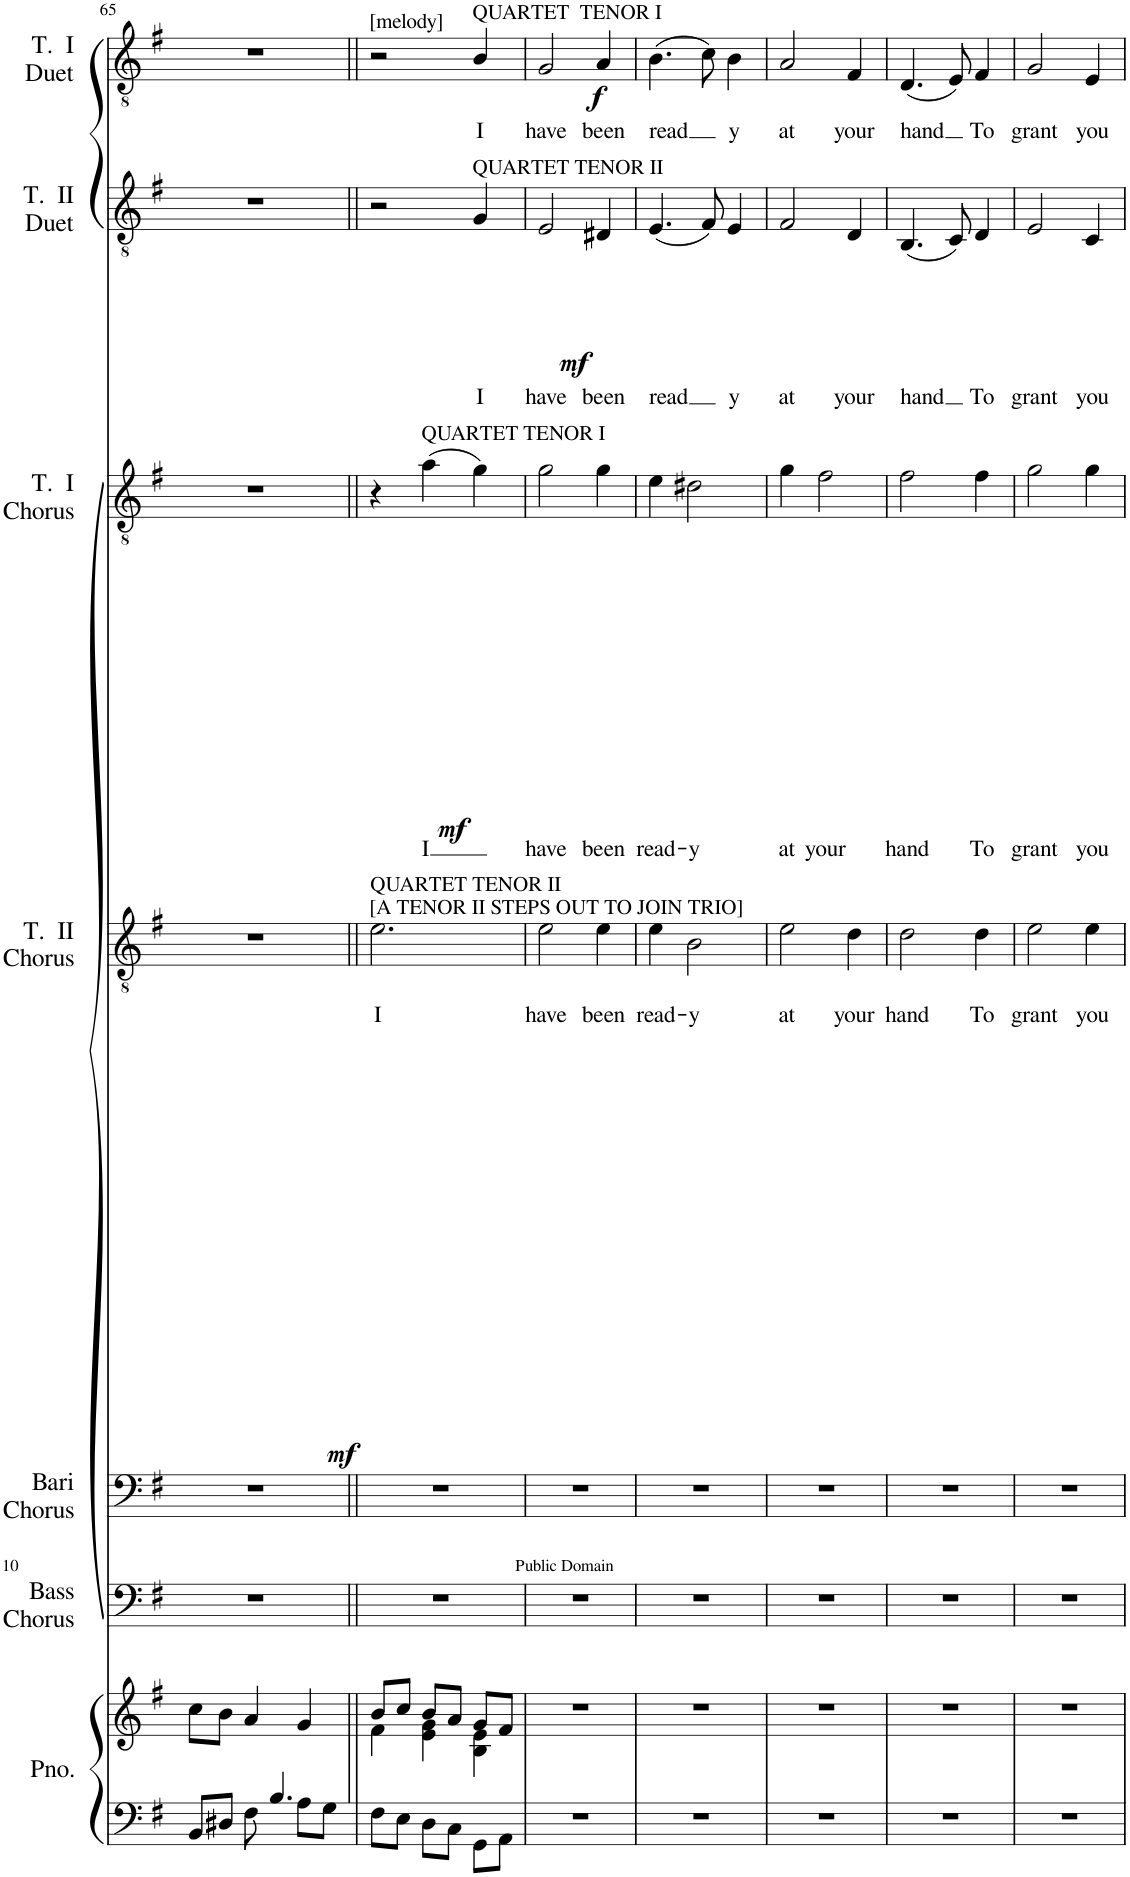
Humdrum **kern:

**kern	**kern	**kern	**kern	**kern	**text	**text	**dynam	**kern	**text	**text	**dynam	**kern	**text	**text	**dynam	**kern	**text	**text	**dynam
*part7	*part7	*part6	*part5	*part4	*part4	*part4	*part4	*part3	*part3	*part3	*part3	*part2	*part2	*part2	*part2	*part1	*part1	*part1	*part1
*staff8	*staff7	*staff6	*staff5	*staff4	*staff4	*staff4	*staff4	*staff3	*staff3	*staff3	*staff3	*staff2	*staff2	*staff2	*staff2	*staff1	*staff1	*staff1	*staff1
*I"Piano	*	*I"Bass Chorus	*I"Baritone Chorus	*I"Tenor II Chorus	*	*	*	*I"Tenor I Chorus	*	*	*	*I"Tenor II Duet	*	*	*	*I"Tenor I Duet	*	*	*
*I'Pno.	*	*I'Bass Chorus	*I'Bari Chorus	*I'T.  II Chorus	*	*	*	*I'T.  I Chorus	*	*	*	*I'T.  II Duet	*	*	*	*I'T.  I Duet	*	*	*
!!LO:PB:g=z
*clefF4	*clefG2	*clefF4	*clefF4	*clefGv2	*	*	*	*clefGv2	*	*	*	*clefGv2	*	*	*	*clefGv2	*	*	*
*k[f#]	*k[f#]	*k[f#]	*k[f#]	*k[f#]	*	*	*	*k[f#]	*	*	*	*k[f#]	*	*	*	*k[f#]	*	*	*
*M3/4	*M3/4	*M3/4	*M3/4	*M3/4	*	*	*	*M3/4	*	*	*	*M3/4	*	*	*	*M3/4	*	*	*
=65	=65	=65	=65	=65	=65	=65	=65	=65	=65	=65	=65	=65	=65	=65	=65	=65	=65	=65	=65
*^	*	*	*	*	*	*	*	*	*	*	*	*	*	*	*	*	*	*	*
8BB/L	2ryy	8cc\L	2.r	2.r	2.r	.	.	.	2.r	.	.	.	2.r	.	.	.	2.r	.	.	.
8D#X/J	.	8b\J	.	.	.	.	.	.	.	.	.	.	.	.	.	.	.	.	.	.
8F#\	.	4a/	.	.	.	.	.	.	.	.	.	.	.	.	.	.	.	.	.	.
4.B/	.	.	.	.	.	.	.	.	.	.	.	.	.	.	.	.	.	.	.	.
.	8A\L	4g/	.	.	.	.	.	.	.	.	.	.	.	.	.	.	.	.	.	.
.	8G\J	.	.	.	.	.	.	.	.	.	.	.	.	.	.	.	.	.	.	.
=66||	=66||	=66||	=66||	=66||	=66||	=66||	=66||	=66||	=66||	=66||	=66||	=66||	=66||	=66||	=66||	=66||	=66||	=66||	=66||	=66||
*	*	*^	*	*	*	*	*	*	*	*	*	*	*	*	*	*	*	*	*	*
!	!	!	!	!	!	!	!	!	!	!	!	!	!	!	!	!	!	!LO:TX:a:t=[melody]	!	!	!
!	!	!	!	!	!	!LO:TX:a:t=[A TENOR II STEPS OUT TO JOIN TRIO]	!	!	!	!	!	!	!	!	!	!	!	!	!	!	!
!	!	!	!	!	!	!LO:TX:a:t=QUARTET TENOR II	!	!	!	!	!	!	!	!	!	!	!	!	!	!	!
!	!	!	!	!	!	!	!	!LO:LY:b	!LO:DY:b	!	!	!	!	!	!	!	!	!	!	!	!
2.ryy	8F#\L	8b/L	4f#\	2.r	2.r	2.e\	.	I	mf	4r	.	.	.	2r	.	.	.	2r	.	.	.
.	8E\J	8cc/J	.	.	.	.	.	.	.	.	.	.	.	.	.	.	.	.	.	.	.
!	!	!	!	!	!	!	!	!	!	!LO:TX:a:t=QUARTET TENOR I	!	!	!	!	!	!	!	!	!	!	!
!	!	!	!	!	!	!	!	!	!	!	!	!LO:LY:b	!LO:DY:b	!	!	!	!	!	!	!	!
.	8D\L	8b/L	4e\ 4g\	.	.	.	.	.	.	(4a\	.	I	mf	.	.	.	.	.	.	.	.
.	8C\J	8a/J	.	.	.	.	.	.	.	.	.	.	.	.	.	.	.	.	.	.	.
!	!	!	!	!	!	!	!	!	!	!	!	!	!	!	!	!	!	!LO:TX:a:t=QUARTET  TENOR I	!	!	!
!	!	!	!	!	!	!	!	!	!	!	!	!	!	!LO:TX:a:t=QUARTET TENOR II	!	!	!	!	!	!	!
!	!	!	!	!	!	!	!	!	!	!	!	!	!	!	!	!LO:LY:b	!LO:DY:b	!	!	!LO:LY:b	!LO:DY:b
.	8GG\L	8g/L	4B\ 4e\	.	.	.	.	.	.	4g\)	.	.	.	4G/	.	I	mf	4B/	.	I	f
.	8AA\J	8f#/J	.	.	.	.	.	.	.	.	.	.	.	.	.	.	.	.	.	.	.
*	*	*v	*v	*	*	*	*	*	*	*	*	*	*	*	*	*	*	*	*	*	*
=67	=67	=67	=67	=67	=67	=67	=67	=67	=67	=67	=67	=67	=67	=67	=67	=67	=67	=67	=67	=67
!	!	!	!	!	!	!	!LO:LY:b	!	!	!	!LO:LY:b	!	!	!	!LO:LY:b	!	!	!	!LO:LY:b	!
*v	*v	*	*	*	*	*	*	*	*	*	*	*	*	*	*	*	*	*	*	*
2.r	2.r	2.r	2.r	2e\	.	have	.	2g\	.	have	.	2E/	.	have	.	2G/	.	have	.
!	!	!	!	!	!	!LO:LY:b	!	!	!	!LO:LY:b	!	!	!	!LO:LY:b	!	!	!	!LO:LY:b	!
.	.	.	.	4e\	.	been	.	4g\	.	been	.	4D#X/	.	been	.	4A/	.	been	.
=68	=68	=68	=68	=68	=68	=68	=68	=68	=68	=68	=68	=68	=68	=68	=68	=68	=68	=68	=68
!	!	!	!	!	!	!LO:LY:b	!	!	!	!LO:LY:b	!	!	!	!LO:LY:b	!	!	!	!LO:LY:b	!
2.r	2.r	2.r	2.r	4e\	.	read-	.	4e\	.	read-	.	(4.E/	.	read	.	(4.B\	.	read	.
!	!	!	!	!	!	!LO:LY:b	!	!	!	!LO:LY:b	!	!	!	!	!	!	!	!	!
.	.	.	.	2B\	.	-y	.	2d#X\	.	-y	.	.	.	.	.	.	.	.	.
.	.	.	.	.	.	.	.	.	.	.	.	8F#/)	.	.	.	8c\)	.	.	.
!	!	!	!	!	!	!	!	!	!	!	!	!	!	!LO:LY:b	!	!	!	!LO:LY:b	!
.	.	.	.	.	.	.	.	.	.	.	.	4E/	.	y	.	4B\	.	y	.
=69	=69	=69	=69	=69	=69	=69	=69	=69	=69	=69	=69	=69	=69	=69	=69	=69	=69	=69	=69
!	!	!	!	!	!	!LO:LY:b	!	!	!	!LO:LY:b	!	!	!	!LO:LY:b	!	!	!	!LO:LY:b	!
2.r	2.r	2.r	2.r	2e\	.	at	.	4g\	.	at	.	2F#/	.	at	.	2A/	.	at	.
!	!	!	!	!	!	!	!	!	!	!LO:LY:b	!	!	!	!	!	!	!	!	!
.	.	.	.	.	.	.	.	2f#\	.	your	.	.	.	.	.	.	.	.	.
!	!	!	!	!	!	!LO:LY:b	!	!	!	!	!	!	!	!LO:LY:b	!	!	!	!LO:LY:b	!
.	.	.	.	4d\	.	your	.	.	.	.	.	4D/	.	your	.	4F#/	.	your	.
=70	=70	=70	=70	=70	=70	=70	=70	=70	=70	=70	=70	=70	=70	=70	=70	=70	=70	=70	=70
!	!	!	!	!	!	!LO:LY:b	!	!	!	!LO:LY:b	!	!	!	!LO:LY:b	!	!	!	!LO:LY:b	!
2.r	2.r	2.r	2.r	2d\	.	hand	.	2f#\	.	hand	.	(4.BB/	.	hand	.	(4.D/	.	hand	.
.	.	.	.	.	.	.	.	.	.	.	.	8C/)	.	.	.	8E/)	.	.	.
!	!	!	!	!	!	!LO:LY:b	!	!	!	!LO:LY:b	!	!	!	!LO:LY:b	!	!	!	!LO:LY:b	!
.	.	.	.	4d\	.	To	.	4f#\	.	To	.	4D/	.	To	.	4F#/	.	To	.
=71	=71	=71	=71	=71	=71	=71	=71	=71	=71	=71	=71	=71	=71	=71	=71	=71	=71	=71	=71
!	!	!	!	!	!	!LO:LY:b	!	!	!	!LO:LY:b	!	!	!	!LO:LY:b	!	!	!	!LO:LY:b	!
2.r	2.r	2.r	2.r	2e\	.	grant	.	2g\	.	grant	.	2E/	.	grant	.	2G/	.	grant	.
!	!	!	!	!	!	!LO:LY:b	!	!	!	!LO:LY:b	!	!	!	!LO:LY:b	!	!	!	!LO:LY:b	!
.	.	.	.	4e\	.	you	.	4g\	.	you	.	4C/	.	you	.	4E/	.	you	.
=	=	=	=	=	=	=	=	=	=	=	=	=	=	=	=	=	=	=	=
*-	*-	*-	*-	*-	*-	*-	*-	*-	*-	*-	*-	*-	*-	*-	*-	*-	*-	*-	*-
